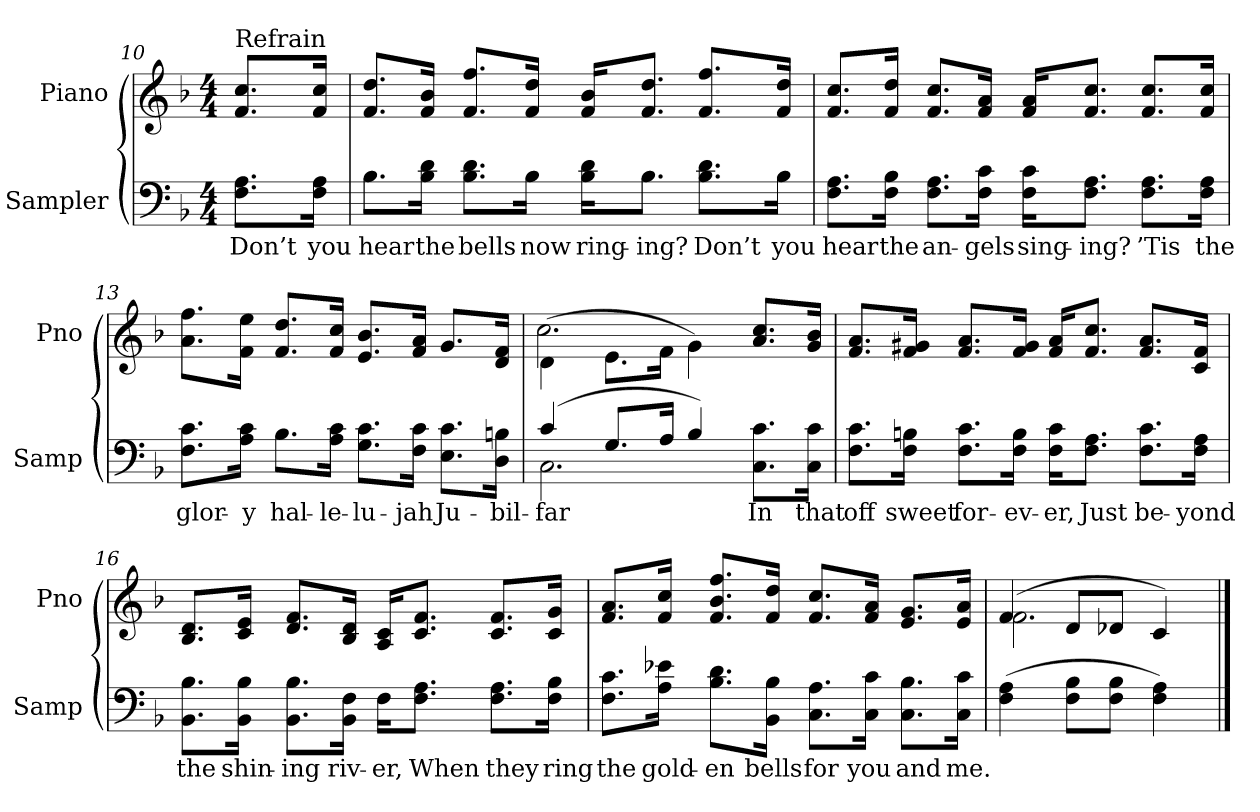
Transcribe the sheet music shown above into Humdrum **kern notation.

**kern	**text	**kern
*part2	*part2	*part1
*staff2	*staff2	*staff1
*I"Sampler	*	*I"Piano
*I'Samp	*	*I'Pno
*clefF4	*	*clefG2
*k[b-]	*	*k[b-]
*F:	*	*F:
*M4/4	*	*M4/4
=10	=10	=10
!	!	!LO:TX:t=Refrain
8.F\ 8.A\L	Don’t	8.f/ 8.cc/L
16F\ 16A\Jk	you	16f/ 16cc/Jk
=11	=11	=11
8.B-\L	hear	8.f/ 8.dd/L
16B-\ 16d\Jk	the	16f/ 16b-/Jk
8.B-\ 8.d\L	bells	8.f/ 8.ff/L
16B-\Jk	now	16f/ 16dd/Jk
16B-\ 16d\KL	ring-	16f/ 16b-/KL
8.B-\J	-ing?	8.f/ 8.dd/J
8.B-\ 8.d\L	Don’t	8.f/ 8.ff/L
16B-\Jk	you	16f/ 16dd/Jk
=12	=12	=12
8.F\ 8.A\L	hear	8.f/ 8.cc/L
16F\ 16B-\Jk	the	16f/ 16dd/Jk
8.F\ 8.A\L	an-	8.f/ 8.cc/L
16F\ 16c\Jk	-gels	16f/ 16a/Jk
16F\ 16c\KL	sing-	16f/ 16a/KL
8.F\ 8.A\J	-ing?	8.f/ 8.cc/J
8.F\ 8.A\L	’Tis	8.f/ 8.cc/L
16F\ 16A\Jk	the	16f/ 16cc/Jk
=13	=13	=13
8.F\ 8.c\L	glor-	8.a\ 8.ff\L
16A\ 16c\Jk	-y	16f\ 16ee\Jk
8.B-\L	hal-	8.f/ 8.dd/L
16A\ 16c\Jk	-le-	16f/ 16cc/Jk
8.G\ 8.c\L	-lu-	8.e/ 8.b-/L
16F\ 16c\Jk	-jah	16f/ 16a/Jk
8.E\ 8.c\L	Ju-	8.g/L
16D\ 16Bn\Jk	-bil-	16d/ 16f/Jk
=14	=14	=14
*^	*	*^
(4c/	2.C	far	(4d\	2.cc
8.G/L	.	.	8.e\L	.
16A/Jk	.	.	16f\Jk	.
4B-/)	.	.	4g\)	.
8.C\ 8.c\L	4ryy	In	8.a/ 8.cc/L	4ryy
16C\ 16c\Jk	.	that	16g/ 16b-/Jk	.
*v	*v	*	*	*
*	*	*v	*v
=15	=15	=15
8.F\ 8.c\L	off	8.f/ 8.a/L
16F\ 16Bn\Jk	sweet	16f/ 16g#X/Jk
8.F\ 8.c\L	for-	8.f/ 8.a/L
16F\ 16B\Jk	-ev-	16f/ 16g#/Jk
16F\ 16c\KL	-er,	16f/ 16a/KL
8.F\ 8.A\J	Just	8.f/ 8.cc/J
8.F\ 8.c\L	be-	8.f/ 8.a/L
16F\ 16A\Jk	-yond	16c/ 16f/Jk
=16	=16	=16
8.BB-\ 8.B-\L	the	8.B-/ 8.d/L
16BB-\ 16B-\Jk	shin-	16c/ 16e/Jk
8.BB-\ 8.B-\L	-ing	8.d/ 8.f/L
16BB-\ 16F\Jk	riv-	16B-/ 16d/Jk
16F\KL	-er,	16A/ 16c/KL
8.F\ 8.A\J	When	8.c/ 8.f/J
8.F\ 8.A\L	they	8.c/ 8.f/L
16F\ 16B-\Jk	ring	16c/ 16g/Jk
=17	=17	=17
8.F\ 8.c\L	the	8.f/ 8.a/L
16A\ 16e-X\Jk	gold-	16f/ 16cc/Jk
8.B-\ 8.d\L	-en	8.f/ 8.b-/ 8.ff/L
16BB-\ 16B-\Jk	bells	16f/ 16dd/Jk
8.C\ 8.A\L	for	8.f/ 8.cc/L
16C\ 16c\Jk	you	16f/ 16a/Jk
8.C\ 8.B-\L	and	8.e/ 8.g/L
16C\ 16c\Jk	me.	16e/ 16a/Jk
=18	=18	=18
*	*	*^
(4F\ 4A\	.	(4f/	2.f
8F\ 8B-\L	.	8d/L	.
8F\ 8B-\J	.	8d-X/J	.
4F\ 4A\)	.	4c/)	.
*	*	*v	*v
==	==	==
*-	*-	*-
